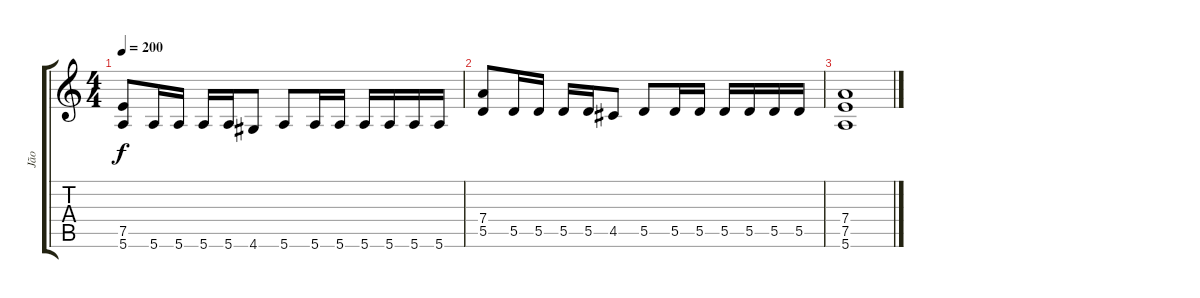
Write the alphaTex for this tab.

\track ("Jão" "Jão") {instrument distortionguitar}
\staff {score tabs}
\tuning (E4 B3 G3 D3 A2 E2) {hide}
\ts (4 4)
\tempo 200
\clef g2
\ks c
(7.5 5.6).8{dy f} 5.6.16 5.6.16 5.6.16 5.6.16 4.6.8 5.6.8 5.6.16 5.6.16 5.6.16 5.6.16 5.6.16 5.6.16 |
(7.4 5.5).8 5.5.16 5.5.16 5.5.16 5.5.16 4.5.8 5.5.8 5.5.16 5.5.16 5.5.16 5.5.16 5.5.16 5.5.16 |
(7.4 7.5 5.6).1
